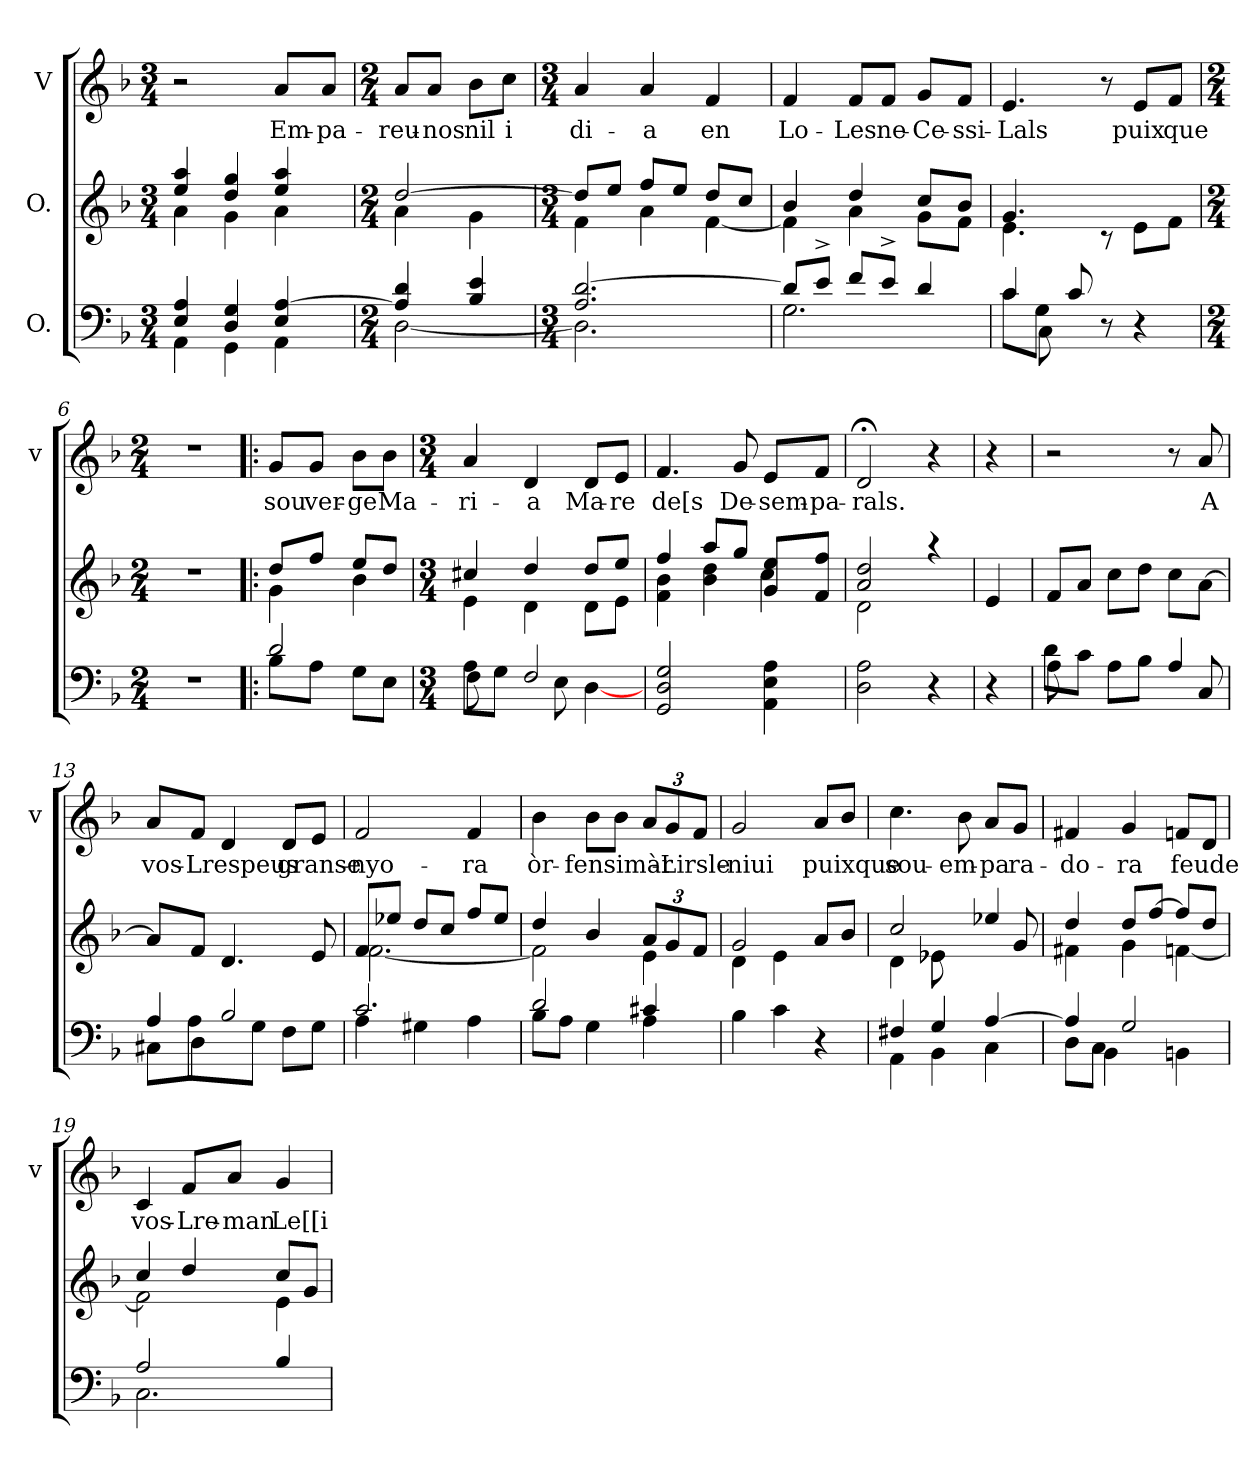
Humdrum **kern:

**kern	**kern	**kern	**text
*part3	*part2	*part1	*part1
*staff3	*staff2	*staff1	*staff1
*I"O.	*I"O.	*I"V	*
*	*	*I'v	*
*clefF4	*clefG2	*clefG2	*
*k[b-]	*k[b-]	*k[b-]	*
*F:	*F:	*F:	*
*M3/4	*M3/4	*M3/4	*
=1	=1	=1	=1
*^	*^	*	*
4E/ 4A/	4AA\	4ee/ 4aa/	4a\	2r	.
4D/ 4G/	4GG\	4dd/ 4gg/	4g\	.	.
!	!	!	!	!	!LO:LY:b
4E/ [>4A/	4AA\	4ee/ 4aa/	4a\	8a/L	Em-
!	!	!	!	!	!LO:LY:b
.	.	.	.	8a/J	-pa-
=2	=2	=2	=2	=2	=2
*M2/4	*	*M2/4	*	*M2/4	*
!	!	!	!	!	!LO:LY:b
4A/] 4d/	[<2D\	[>2dd/	4a\	8a/L	-reu-
!	!	!	!	!	!LO:LY:b
.	.	.	.	8a/J	-nos
!	!	!	!	!	!LO:LY:b
4B-/ 4e/	.	.	4g\	8b-\L	nil
!	!	!	!	!	!LO:LY:b
.	.	.	.	8cc\J	i
=3	=3	=3	=3	=3	=3
*M3/4	*	*M3/4	*	*M3/4	*
!	!	!	!	!	!LO:LY:b
2.A/ [>2.d/	2.D\]	8dd/L]	4f\	4a/	di-
.	.	8ee/J	.	.	.
!	!	!	!	!	!LO:LY:b
.	.	8ff/L	4a\	4a/	-a
.	.	8ee/J	.	.	.
!	!	!	!	!	!LO:LY:b
.	.	8dd/L	[<4f\	4f/	en
.	.	8cc/J	.	.	.
=4	=4	=4	=4	=4	=4
!	!	!	!	!	!LO:LY:b
8d/L]	2.G\	4b-/	4f\]	4f/	Lo-
8e^>/J	.	.	.	.	.
!	!	!	!	!	!LO:LY:b
8f/L	.	4dd/	4a\	8f/L	-Les
!	!	!	!	!	!LO:LY:b
8e^>/J	.	.	.	8f/J	ne-
!	!	!	!	!	!LO:LY:b
4d/	.	8cc/L	8g\L	8g/L	-Ce-
!	!	!	!	!	!LO:LY:b
.	.	8b-/J	8f\J	8f/J	-ssi-
=5	=5	=5	=5	=5	=5
*	*^	*	*	*	*
!	!	!	!	!	!	!LO:LY:b
4c/	8c\L	8ryy	4.e\	4.g/	4.e/	-Lals
.	8G\J	8C\	.	.	.	.
8c/	2ryy	8ryy	.	.	.	.
4.ryy	.	8r	4.ryy	8rc	8r	.
!	!	!	!	!	!	!LO:LY:b
.	.	4r	.	8e\L	8e/L	puix
!	!	!	!	!	!	!LO:LY:b
.	.	.	.	8f\J	8f/J	que
*v	*v	*v	*	*	*	*
*	*v	*v	*	*
!!LO:LB:g=z
=6	=6	=6	=6
*M2/4	*M2/4	*M2/4	*
*	*^	*	*
*	*v	*v	*	*
2r	2r	2r	.
=7!|:	=7!|:	=7!|:	=7!|:
*^	*^	*	*
!	!	!	!	!	!LO:LY:b
2d/	8B-\L	4g\	8dd/L	8g/L	sou
!	!	!	!	!	!LO:LY:b
.	8A\J	.	8ff/J	8g/J	ver-
!	!	!	!	!	!LO:LY:b
.	8G\L	4b-\	8ee/L	8b-\L	-ge
!	!	!	!	!	!LO:LY:b
.	8E\J	.	8dd/J	8b-\J	Ma-
=8	=8	=8	=8	=8	=8
*M3/4	*	*M3/4	*	*M3/4	*
!	!	!	!	!	!LO:LY:b
8A\L	8F\	4cc#X/	4e\	4a/	-ri-
8G\J	4ryy	.	.	.	.
!	!	!	!	!	!LO:LY:b
2F/	.	4dd/	4d\	4d/	-a
.	8E\	.	.	.	.
!	!	!	!	!	!LO:LY:b
.	[<4D\	8dd/L	8d\L	8d/L	Ma-
!	!	!	!	!	!LO:LY:b
.	.	8ee/J	8e\J	8e/J	-re
*v	*v	*	*	*	*
=9	=9	=9	=9	=9
!	!	!	!	!LO:LY:b
2GG/ 2D/ 2G/	4ff/	4f\ 4b-\	4.f/	de[s
.	8aa/L	4b-\ 4dd\	.	.
!	!	!	!	!LO:LY:b
.	8gg/J	.	8g/	De-
!	!	!	!	!LO:LY:b
4AA\ 4E\ 4A\	8g/ 8ee/L	4cc\	8e/L	-sem-
!	!	!	!	!LO:LY:b
.	8f/ 8ff/J	.	8f/J	-pa-
=10	=10	=10	=10	=10
!	!	!	!	!LO:LY:b
2D\ 2A\	2a/ 2dd/	2d\	2d;/	-rals.
4r	4raa	4ryy	4r	.
*	*v	*v	*	*
!!LO:LB:g=z
=11!	=11!	=11!	=11!
4r	4e/	4r	.
=12	=12	=12	=12
*^	*	*	*
8A\	8d\L	8f/L	2r	.
2ryy	8c\J	8a/J	.	.
.	8A\L	8cc\L	.	.
.	8B-\J	8dd\J	.	.
.	4A/	8cc\L	8r	.
!	!	!	!	!LO:LY:b
8C/	.	[>8a\J	8a/	A
=13	=13	=13	=13	=13
*	*^	*	*	*
!	!	!	!	!	!LO:LY:b
4A/	8C#X\L	8ryy	8a/L]	8a/L	vos-
!	!	!	!	!	!LO:LY:b
.	8D\J	8A\L	8f/J	8f/J	-Lrespeus
2ryy	2B-/	8ryy	4.d/	4d/	.
.	.	8G\J	.	.	.
!	!	!	!	!	!LO:LY:b
.	.	8F\L	.	8d/L	granse-
.	.	8G\J	8e/	8e/J	.
=14	=14	=14	=14	=14	=14
*	*	*	*^	*	*
!	!	!	!	!	!	!LO:LY:b
*	*v	*v	*	*	*	*
2.c/	4A\	8f/L	[<2.f\	2f/	-nyo-
.	.	8ee-X/J	.	.	.
.	4G#X\	8dd/L	.	.	.
.	.	8cc/J	.	.	.
!	!	!	!	!	!LO:LY:b
.	4A\	8ff/L	.	4f/	-ra
.	.	8ee-/J	.	.	.
=15	=15	=15	=15	=15	=15
!	!	!	!	!	!LO:LY:b
2d/	8B-\L	4dd/	2f\]	4b-\	òr-
.	8A\J	.	.	.	.
!	!	!	!	!	!LO:LY:b
.	4G\	4b-/	.	8b-\L	-fensimàr-
.	.	.	.	8b-\J	.
*	*	*Xbrackettup	*	*Xbrackettup	*
4A\	4c#X/	12a/L	4e\	12a/L	.
!	!	!	!	!	!LO:LY:b
.	.	12g/	.	12g/	-Lirsle-
.	.	12f/J	.	12f/J	.
*v	*v	*	*	*	*
=16	=16	=16	=16	=16
!	!	!	!	!LO:LY:b
4B-\	2g/	4d\	2g/	-niui
4c\	.	4e\	.	.
!	!	!	!	!LO:LY:b
4r	4ryy	8a/L	8a/L	puixque
.	.	8b-/J	8b-/J	.
=17	=17	=17	=17	=17
*^	*^	*^	*	*
!	!	!	!	!	!	!	!LO:LY:b
4F#X/	4AA\	2ryy	2cc/	4d\	4ryy	4.cc\	sou-
4G/	4BB-\	.	.	(<4e-X\	8e-\)	.	.
!	!	!	!	!	!	!	!LO:LY:b
.	.	.	.	.	4ryy	8b-\	-em-
!	!	!	!	!	!	!	!LO:LY:b
[>4A/	4C\	4ryy	4ryy	4ee-X/	.	8a/L	-pa
!	!	!	!	!	!	!	!LO:LY:b
.	.	.	.	.	8g/	8g/J	ra-
=18	=18	=18	=18	=18	=18	=18	=18
*	*^	*	*	*	*	*	*
!	!	!	!	!	!	!	!	!LO:LY:b
*	*	*	*	*v	*v	*v	*	*
4A/]	8D\L	8ryy	4dd/	4f#X\	4f#X/	-do-
.	8C\J	4BB-\	.	.	.	.
!	!	!	!	!	!	!LO:LY:b
2ryy	2G/	.	8dd/L	4g\	4g/	-ra
.	.	8ryy	[>8ff/J	.	.	.
!	!	!	!	!	!	!LO:LY:b
.	.	4BBn\	8ff/L]	[<4fn\	8fn/L	feude
.	.	.	8dd/J	.	8d/J	.
*	*v	*v	*	*	*	*
!!LO:LB:g=z
=19	=19	=19	=19	=19	=19
!	!	!	!	!	!LO:LY:b
2A/	2.C\	4cc/	2f\]	4c/	vos-
!	!	!	!	!	!LO:LY:b
.	.	4dd/	.	8f/L	-Lre-
!	!	!	!	!	!LO:LY:b
.	.	.	.	8a/J	-man
!	!	!	!	!	!LO:LY:b
4B-/	.	8cc/L	4e\	4g/	Le[[i
.	.	8g/J	.	.	.
*v	*v	*	*	*	*
*	*v	*v	*	*
=	=	=	=
*-	*-	*-	*-
